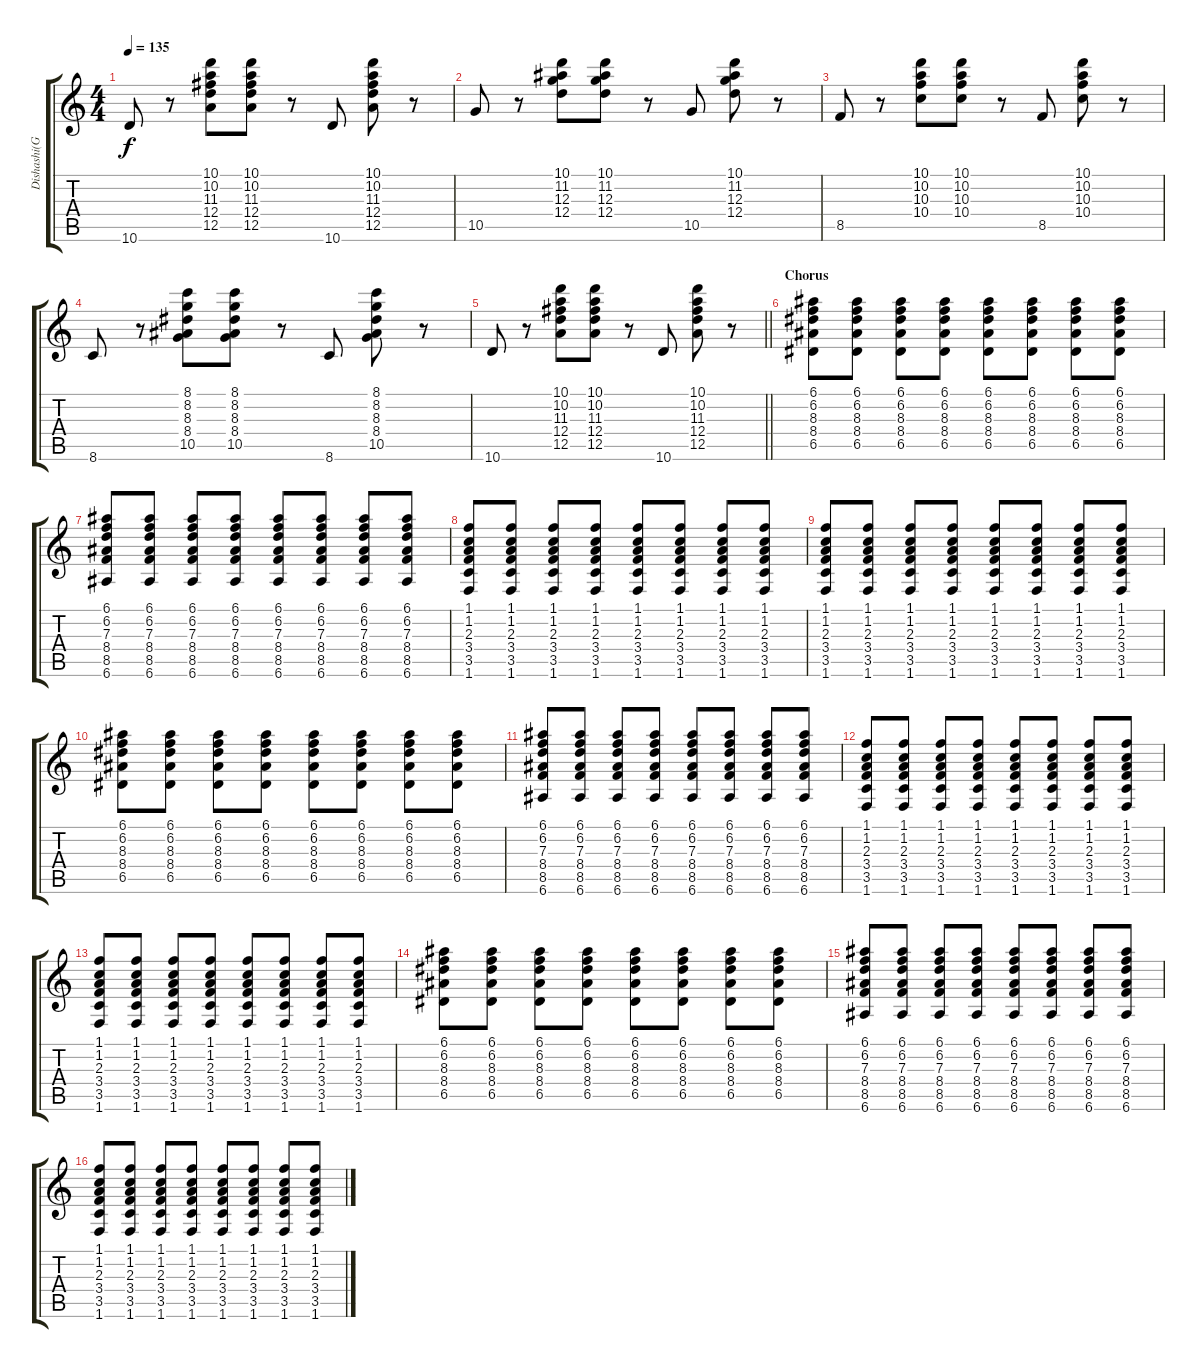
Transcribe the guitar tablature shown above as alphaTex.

\track ("Dishashi(Guitar)" "Dishashi(G") {instrument acousticguitarnylon}
\staff {score tabs}
\tuning (E4 B3 G3 D3 A2 E2) {hide}
\ts (4 4)
\tempo 135
\clef g2
\ks c
10.6.8{dy f} r.8 (10.1 10.2 11.3 12.4 12.5).8 (10.1 10.2 11.3 12.4 12.5).8 r.8 10.6.8 (10.1 10.2 11.3 12.4 12.5).8 r.8 |
10.5.8 r.8 (10.1 11.2 12.3 12.4).8 (10.1 11.2 12.3 12.4).8 r.8 10.5.8 (10.1 11.2 12.3 12.4).8 r.8 |
8.5.8 r.8 (10.1 10.2 10.3 10.4).8 (10.1 10.2 10.3 10.4).8 r.8 8.5.8 (10.1 10.2 10.3 10.4).8 r.8 |
8.6.8 r.8 (8.1 8.2 8.3 8.4 10.5).8 (8.1 8.2 8.3 8.4 10.5).8 r.8 8.6.8 (8.1 8.2 8.3 8.4 10.5).8 r.8 |
\barLineRight lightlight
10.6.8 r.8 (10.1 10.2 11.3 12.4 12.5).8 (10.1 10.2 11.3 12.4 12.5).8 r.8 10.6.8 (10.1 10.2 11.3 12.4 12.5).8 r.8 |
\section ("" "Chorus")
(6.1 6.2 8.3 8.4 6.5).8 (6.1 6.2 8.3 8.4 6.5).8 (6.1 6.2 8.3 8.4 6.5).8 (6.1 6.2 8.3 8.4 6.5).8 (6.1 6.2 8.3 8.4 6.5).8 (6.1 6.2 8.3 8.4 6.5).8 (6.1 6.2 8.3 8.4 6.5).8 (6.1 6.2 8.3 8.4 6.5).8 |
(6.1 6.2 7.3 8.4 8.5 6.6).8 (6.1 6.2 7.3 8.4 8.5 6.6).8 (6.1 6.2 7.3 8.4 8.5 6.6).8 (6.1 6.2 7.3 8.4 8.5 6.6).8 (6.1 6.2 7.3 8.4 8.5 6.6).8 (6.1 6.2 7.3 8.4 8.5 6.6).8 (6.1 6.2 7.3 8.4 8.5 6.6).8 (6.1 6.2 7.3 8.4 8.5 6.6).8 |
(1.1 1.2 2.3 3.4 3.5 1.6).8 (1.1 1.2 2.3 3.4 3.5 1.6).8 (1.1 1.2 2.3 3.4 3.5 1.6).8 (1.1 1.2 2.3 3.4 3.5 1.6).8 (1.1 1.2 2.3 3.4 3.5 1.6).8 (1.1 1.2 2.3 3.4 3.5 1.6).8 (1.1 1.2 2.3 3.4 3.5 1.6).8 (1.1 1.2 2.3 3.4 3.5 1.6).8 |
(1.1 1.2 2.3 3.4 3.5 1.6).8 (1.1 1.2 2.3 3.4 3.5 1.6).8 (1.1 1.2 2.3 3.4 3.5 1.6).8 (1.1 1.2 2.3 3.4 3.5 1.6).8 (1.1 1.2 2.3 3.4 3.5 1.6).8 (1.1 1.2 2.3 3.4 3.5 1.6).8 (1.1 1.2 2.3 3.4 3.5 1.6).8 (1.1 1.2 2.3 3.4 3.5 1.6).8 |
(6.1 6.2 8.3 8.4 6.5).8 (6.1 6.2 8.3 8.4 6.5).8 (6.1 6.2 8.3 8.4 6.5).8 (6.1 6.2 8.3 8.4 6.5).8 (6.1 6.2 8.3 8.4 6.5).8 (6.1 6.2 8.3 8.4 6.5).8 (6.1 6.2 8.3 8.4 6.5).8 (6.1 6.2 8.3 8.4 6.5).8 |
(6.1 6.2 7.3 8.4 8.5 6.6).8 (6.1 6.2 7.3 8.4 8.5 6.6).8 (6.1 6.2 7.3 8.4 8.5 6.6).8 (6.1 6.2 7.3 8.4 8.5 6.6).8 (6.1 6.2 7.3 8.4 8.5 6.6).8 (6.1 6.2 7.3 8.4 8.5 6.6).8 (6.1 6.2 7.3 8.4 8.5 6.6).8 (6.1 6.2 7.3 8.4 8.5 6.6).8 |
(1.1 1.2 2.3 3.4 3.5 1.6).8 (1.1 1.2 2.3 3.4 3.5 1.6).8 (1.1 1.2 2.3 3.4 3.5 1.6).8 (1.1 1.2 2.3 3.4 3.5 1.6).8 (1.1 1.2 2.3 3.4 3.5 1.6).8 (1.1 1.2 2.3 3.4 3.5 1.6).8 (1.1 1.2 2.3 3.4 3.5 1.6).8 (1.1 1.2 2.3 3.4 3.5 1.6).8 |
(1.1 1.2 2.3 3.4 3.5 1.6).8 (1.1 1.2 2.3 3.4 3.5 1.6).8 (1.1 1.2 2.3 3.4 3.5 1.6).8 (1.1 1.2 2.3 3.4 3.5 1.6).8 (1.1 1.2 2.3 3.4 3.5 1.6).8 (1.1 1.2 2.3 3.4 3.5 1.6).8 (1.1 1.2 2.3 3.4 3.5 1.6).8 (1.1 1.2 2.3 3.4 3.5 1.6).8 |
(6.1 6.2 8.3 8.4 6.5).8 (6.1 6.2 8.3 8.4 6.5).8 (6.1 6.2 8.3 8.4 6.5).8 (6.1 6.2 8.3 8.4 6.5).8 (6.1 6.2 8.3 8.4 6.5).8 (6.1 6.2 8.3 8.4 6.5).8 (6.1 6.2 8.3 8.4 6.5).8 (6.1 6.2 8.3 8.4 6.5).8 |
(6.1 6.2 7.3 8.4 8.5 6.6).8 (6.1 6.2 7.3 8.4 8.5 6.6).8 (6.1 6.2 7.3 8.4 8.5 6.6).8 (6.1 6.2 7.3 8.4 8.5 6.6).8 (6.1 6.2 7.3 8.4 8.5 6.6).8 (6.1 6.2 7.3 8.4 8.5 6.6).8 (6.1 6.2 7.3 8.4 8.5 6.6).8 (6.1 6.2 7.3 8.4 8.5 6.6).8 |
(1.1 1.2 2.3 3.4 3.5 1.6).8 (1.1 1.2 2.3 3.4 3.5 1.6).8 (1.1 1.2 2.3 3.4 3.5 1.6).8 (1.1 1.2 2.3 3.4 3.5 1.6).8 (1.1 1.2 2.3 3.4 3.5 1.6).8 (1.1 1.2 2.3 3.4 3.5 1.6).8 (1.1 1.2 2.3 3.4 3.5 1.6).8 (1.1 1.2 2.3 3.4 3.5 1.6).8
